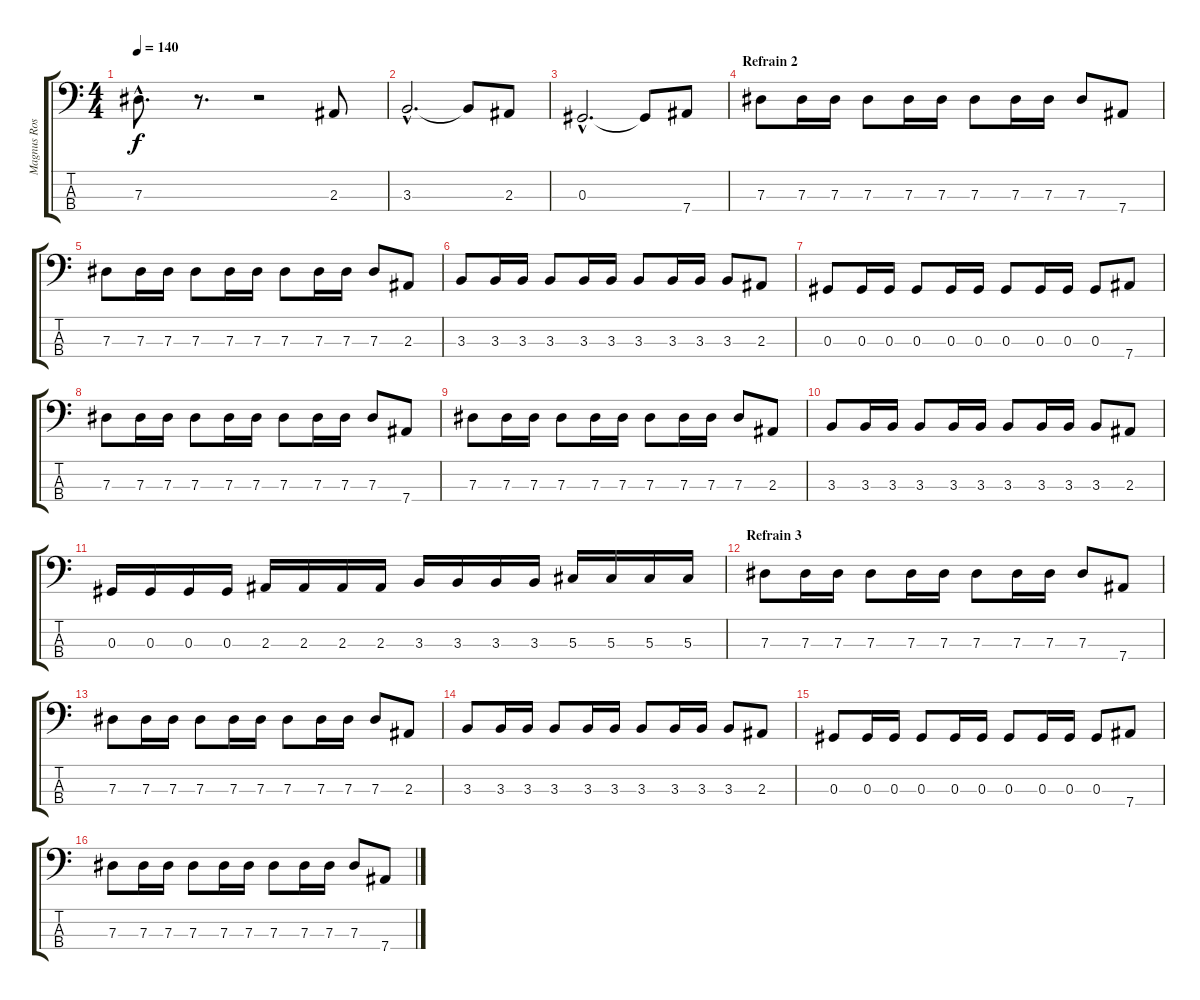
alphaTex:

\track ("Magnus Rosén :: Bass" "Magnus Ros") {instrument electricbassfinger}
\staff {score tabs}
\tuning (Gb2 Db2 Ab1 Eb1) {hide}
\ts (4 4)
\tempo 140
\clef f4
\ks c
7.3{hac}.8{d dy f} r.8{d} r.2 2.3.8 |
3.3{hac}.2{d} 3.3{t}.8 2.3.8 |
0.3{hac}.2{d} 0.3{t}.8 7.4.8 |
\section ("" "Refrain 2")
7.3.8 7.3.16 7.3.16 7.3.8 7.3.16 7.3.16 7.3.8 7.3.16 7.3.16 7.3.8 7.4.8 |
7.3.8 7.3.16 7.3.16 7.3.8 7.3.16 7.3.16 7.3.8 7.3.16 7.3.16 7.3.8 2.3.8 |
3.3.8 3.3.16 3.3.16 3.3.8 3.3.16 3.3.16 3.3.8 3.3.16 3.3.16 3.3.8 2.3.8 |
0.3.8 0.3.16 0.3.16 0.3.8 0.3.16 0.3.16 0.3.8 0.3.16 0.3.16 0.3.8 7.4.8 |
7.3.8 7.3.16 7.3.16 7.3.8 7.3.16 7.3.16 7.3.8 7.3.16 7.3.16 7.3.8 7.4.8 |
7.3.8 7.3.16 7.3.16 7.3.8 7.3.16 7.3.16 7.3.8 7.3.16 7.3.16 7.3.8 2.3.8 |
3.3.8 3.3.16 3.3.16 3.3.8 3.3.16 3.3.16 3.3.8 3.3.16 3.3.16 3.3.8 2.3.8 |
0.3.16 0.3.16 0.3.16 0.3.16 2.3.16 2.3.16 2.3.16 2.3.16 3.3.16 3.3.16 3.3.16 3.3.16 5.3.16 5.3.16 5.3.16 5.3.16 |
\section ("" "Refrain 3")
7.3.8 7.3.16 7.3.16 7.3.8 7.3.16 7.3.16 7.3.8 7.3.16 7.3.16 7.3.8 7.4.8 |
7.3.8 7.3.16 7.3.16 7.3.8 7.3.16 7.3.16 7.3.8 7.3.16 7.3.16 7.3.8 2.3.8 |
3.3.8 3.3.16 3.3.16 3.3.8 3.3.16 3.3.16 3.3.8 3.3.16 3.3.16 3.3.8 2.3.8 |
0.3.8 0.3.16 0.3.16 0.3.8 0.3.16 0.3.16 0.3.8 0.3.16 0.3.16 0.3.8 7.4.8 |
7.3.8 7.3.16 7.3.16 7.3.8 7.3.16 7.3.16 7.3.8 7.3.16 7.3.16 7.3.8 7.4.8
